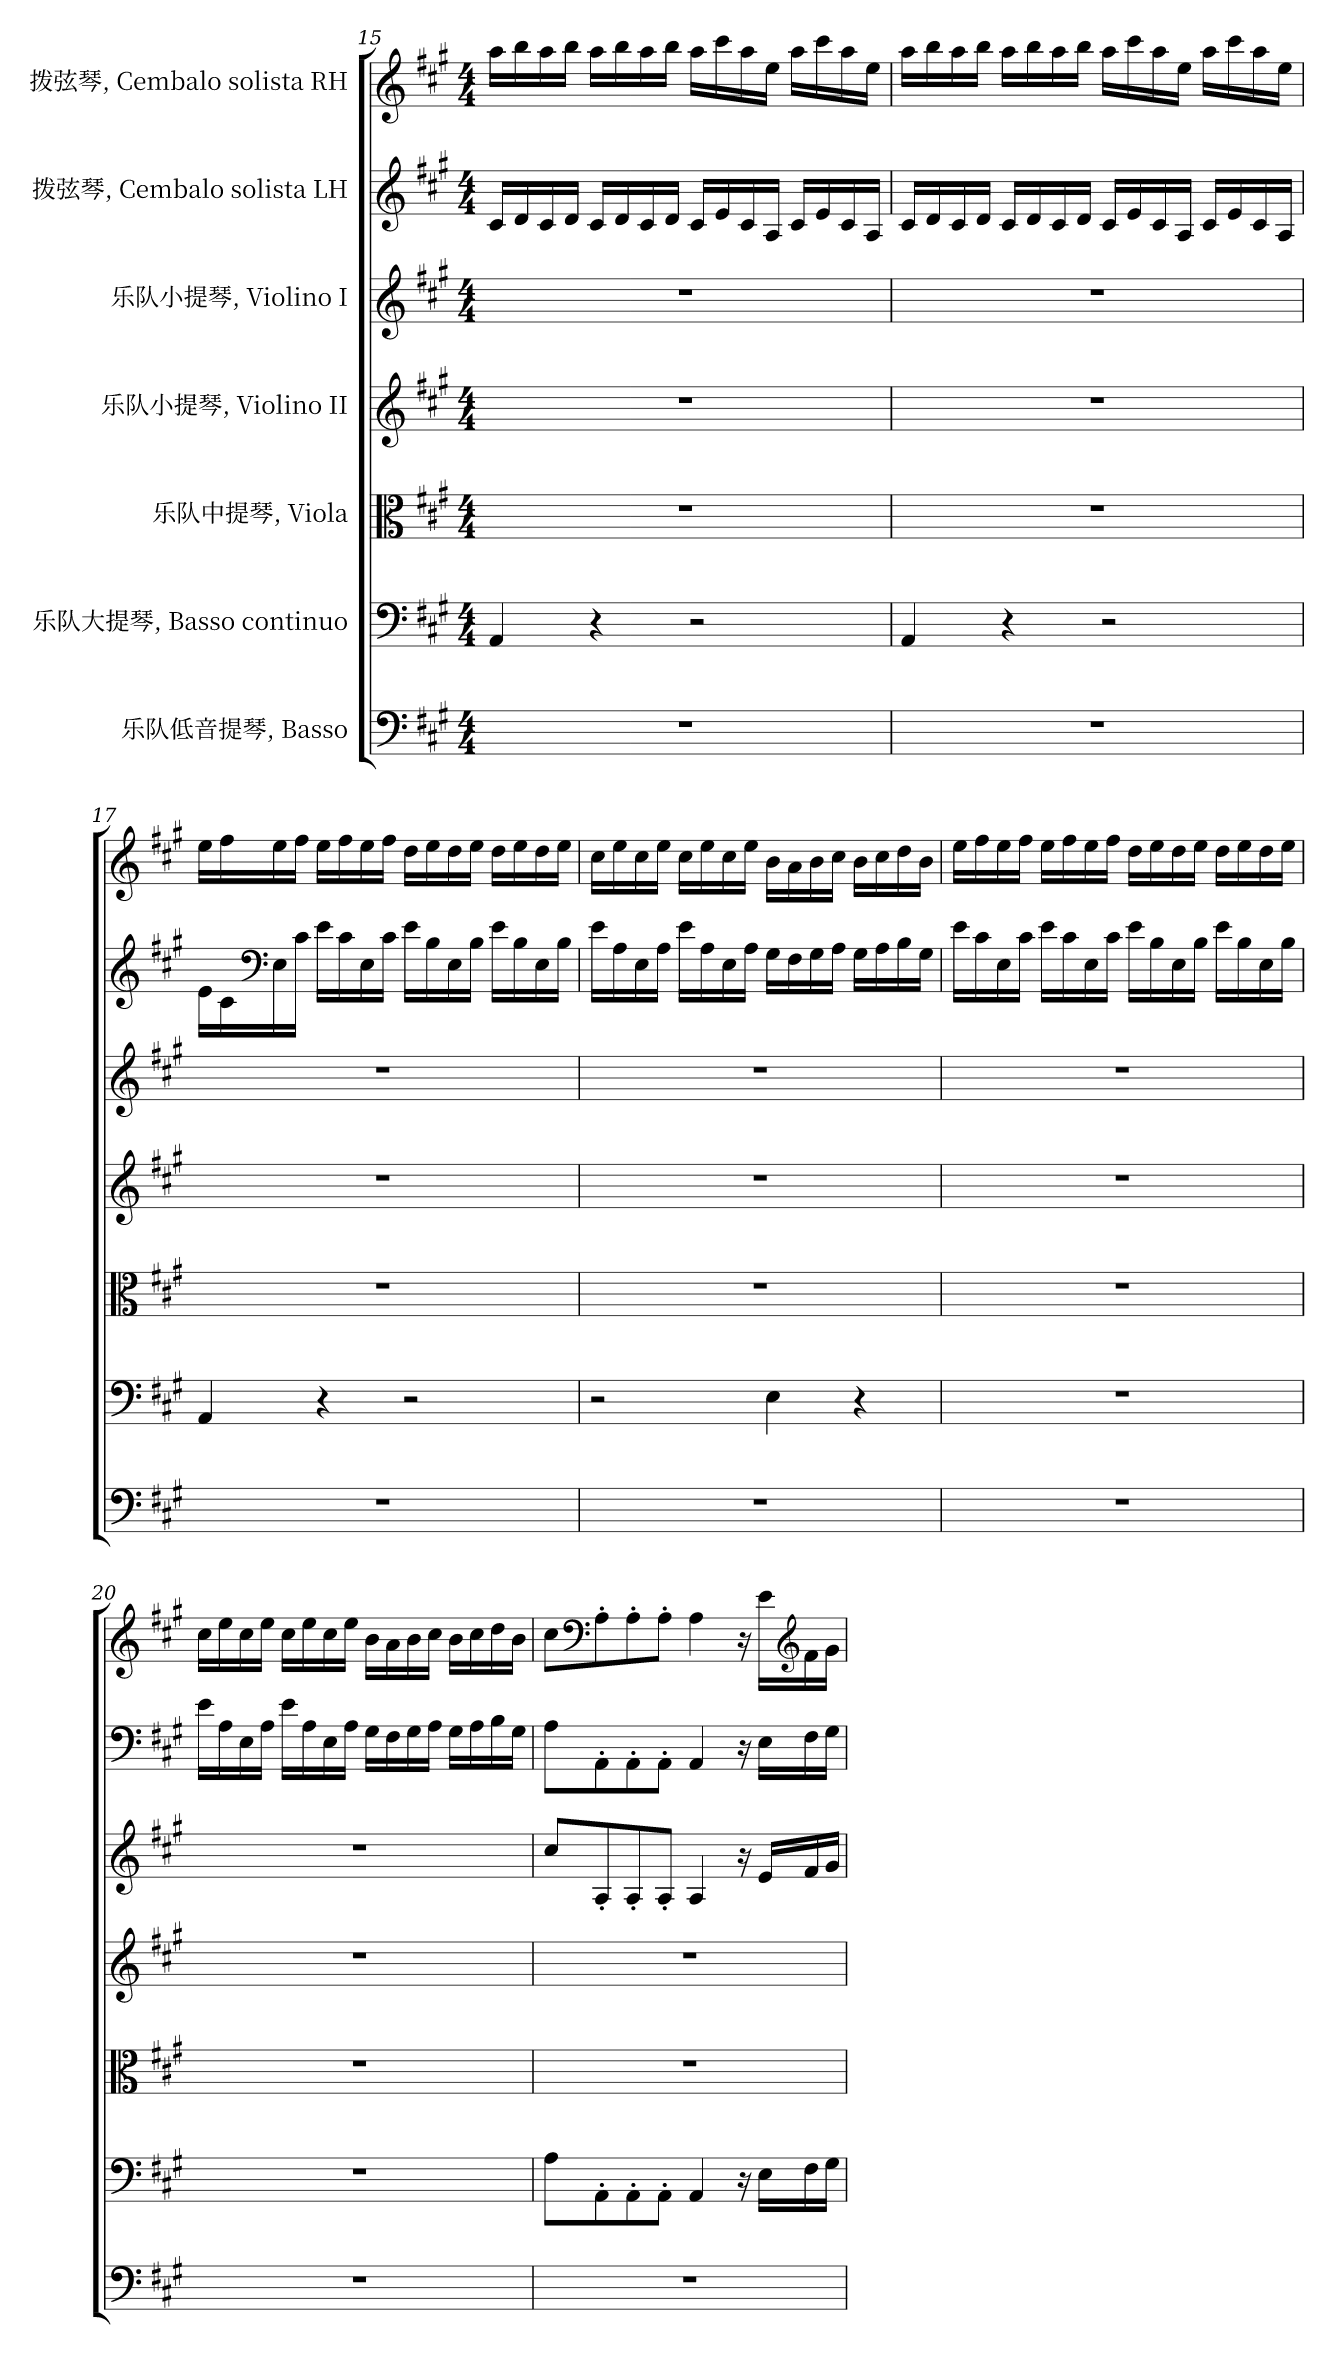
**kern	**kern	**kern	**kern	**kern	**kern	**kern
*part7	*part6	*part5	*part4	*part3	*part2	*part1
*staff7	*staff6	*staff5	*staff4	*staff3	*staff2	*staff1
*I"乐队低音提琴, Basso	*I"乐队大提琴, Basso continuo	*I"乐队中提琴, Viola	*I"乐队小提琴, Violino II	*I"乐队小提琴, Violino I	*I"拨弦琴, Cembalo solista LH	*I"拨弦琴, Cembalo solista RH
!!LO:PB:g=z
*clefF4	*clefF4	*clefC3	*clefG2	*clefG2	*clefG2	*clefG2
*ITrd7c12	*	*	*	*	*	*
*k[f#c#g#]	*k[f#c#g#]	*k[f#c#g#]	*k[f#c#g#]	*k[f#c#g#]	*k[f#c#g#]	*k[f#c#g#]
*M4/4	*M4/4	*M4/4	*M4/4	*M4/4	*M4/4	*M4/4
*MM114	*MM114	*MM114	*MM114	*MM114	*MM114	*MM114
=15	=15	=15	=15	=15	=15	=15
1r	4AA/	1r	1r	1r	16c#/LL	16aa\LL
.	.	.	.	.	16d/	16bb\
.	.	.	.	.	16c#/	16aa\
.	.	.	.	.	16d/JJ	16bb\JJ
.	4r	.	.	.	16c#/LL	16aa\LL
.	.	.	.	.	16d/	16bb\
.	.	.	.	.	16c#/	16aa\
.	.	.	.	.	16d/JJ	16bb\JJ
.	2r	.	.	.	16c#/LL	16aa\LL
.	.	.	.	.	16e/	16ccc#\
.	.	.	.	.	16c#/	16aa\
.	.	.	.	.	16A/JJ	16ee\JJ
.	.	.	.	.	16c#/LL	16aa\LL
.	.	.	.	.	16e/	16ccc#\
.	.	.	.	.	16c#/	16aa\
.	.	.	.	.	16A/JJ	16ee\JJ
!!LO:PB:g=z
=16	=16	=16	=16	=16	=16	=16
1r	4AA/	1r	1r	1r	16c#/LL	16aa\LL
.	.	.	.	.	16d/	16bb\
.	.	.	.	.	16c#/	16aa\
.	.	.	.	.	16d/JJ	16bb\JJ
.	4r	.	.	.	16c#/LL	16aa\LL
.	.	.	.	.	16d/	16bb\
.	.	.	.	.	16c#/	16aa\
.	.	.	.	.	16d/JJ	16bb\JJ
.	2r	.	.	.	16c#/LL	16aa\LL
.	.	.	.	.	16e/	16ccc#\
.	.	.	.	.	16c#/	16aa\
.	.	.	.	.	16A/JJ	16ee\JJ
.	.	.	.	.	16c#/LL	16aa\LL
.	.	.	.	.	16e/	16ccc#\
.	.	.	.	.	16c#/	16aa\
.	.	.	.	.	16A/JJ	16ee\JJ
=17	=17	=17	=17	=17	=17	=17
*	*	*	*	*	*	*MM115
1r	4AA/	1r	1r	1r	16e\LL	16ee\LL
.	.	.	.	.	16c#\	16ff#\
*	*	*	*	*	*clefF4	*
.	.	.	.	.	16E\	16ee\
.	.	.	.	.	16c#\JJ	16ff#\JJ
.	4r	.	.	.	16e\LL	16ee\LL
.	.	.	.	.	16c#\	16ff#\
.	.	.	.	.	16E\	16ee\
.	.	.	.	.	16c#\JJ	16ff#\JJ
.	2r	.	.	.	16e\LL	16dd\LL
.	.	.	.	.	16B\	16ee\
.	.	.	.	.	16E\	16dd\
.	.	.	.	.	16B\JJ	16ee\JJ
.	.	.	.	.	16e\LL	16dd\LL
.	.	.	.	.	16B\	16ee\
.	.	.	.	.	16E\	16dd\
.	.	.	.	.	16B\JJ	16ee\JJ
!!LO:PB:g=z
=18	=18	=18	=18	=18	=18	=18
1r	2r	1r	1r	1r	16e\LL	16cc#\LL
.	.	.	.	.	16A\	16ee\
.	.	.	.	.	16E\	16cc#\
.	.	.	.	.	16A\JJ	16ee\JJ
.	.	.	.	.	16e\LL	16cc#\LL
.	.	.	.	.	16A\	16ee\
.	.	.	.	.	16E\	16cc#\
.	.	.	.	.	16A\JJ	16ee\JJ
.	4E\	.	.	.	16G#\LL	16b\LL
.	.	.	.	.	16F#\	16a\
.	.	.	.	.	16G#\	16b\
.	.	.	.	.	16A\JJ	16cc#\JJ
.	4r	.	.	.	16G#\LL	16b\LL
.	.	.	.	.	16A\	16cc#\
.	.	.	.	.	16B\	16dd\
.	.	.	.	.	16G#\JJ	16b\JJ
=19	=19	=19	=19	=19	=19	=19
1r	1r	1r	1r	1r	16e\LL	16ee\LL
.	.	.	.	.	16c#\	16ff#\
.	.	.	.	.	16E\	16ee\
.	.	.	.	.	16c#\JJ	16ff#\JJ
.	.	.	.	.	16e\LL	16ee\LL
.	.	.	.	.	16c#\	16ff#\
.	.	.	.	.	16E\	16ee\
.	.	.	.	.	16c#\JJ	16ff#\JJ
.	.	.	.	.	16e\LL	16dd\LL
.	.	.	.	.	16B\	16ee\
.	.	.	.	.	16E\	16dd\
.	.	.	.	.	16B\JJ	16ee\JJ
.	.	.	.	.	16e\LL	16dd\LL
.	.	.	.	.	16B\	16ee\
.	.	.	.	.	16E\	16dd\
.	.	.	.	.	16B\JJ	16ee\JJ
!!LO:PB:g=z
=20	=20	=20	=20	=20	=20	=20
1r	1r	1r	1r	1r	16e\LL	16cc#\LL
.	.	.	.	.	16A\	16ee\
.	.	.	.	.	16E\	16cc#\
.	.	.	.	.	16A\JJ	16ee\JJ
.	.	.	.	.	16e\LL	16cc#\LL
.	.	.	.	.	16A\	16ee\
.	.	.	.	.	16E\	16cc#\
.	.	.	.	.	16A\JJ	16ee\JJ
.	.	.	.	.	16G#\LL	16b\LL
.	.	.	.	.	16F#\	16a\
.	.	.	.	.	16G#\	16b\
.	.	.	.	.	16A\JJ	16cc#\JJ
.	.	.	.	.	16G#\LL	16b\LL
.	.	.	.	.	16A\	16cc#\
.	.	.	.	.	16B\	16dd\
.	.	.	.	.	16G#\JJ	16b\JJ
=21	=21	=21	=21	=21	=21	=21
1r	8A\L	1r	1r	8cc#/L	8A\L	8cc#\L
*	*	*	*	*	*	*clefF4
.	8AA'\	.	.	8A'/	8AA'\	8A'\
.	8AA'\	.	.	8A'/	8AA'\	8A'\
.	8AA'\J	.	.	8A'/J	8AA'\J	8A'\J
.	4AA/	.	.	4A/	4AA/	4A\
.	16r	.	.	16r	16r	16r
.	16E\LL	.	.	16e/LL	16E\LL	16e\LL
*	*	*	*	*	*	*clefG2
.	16F#\	.	.	16f#/	16F#\	16f#\
.	16G#\JJ	.	.	16g#/JJ	16G#\JJ	16g#\JJ
=	=	=	=	=	=	=
*-	*-	*-	*-	*-	*-	*-
